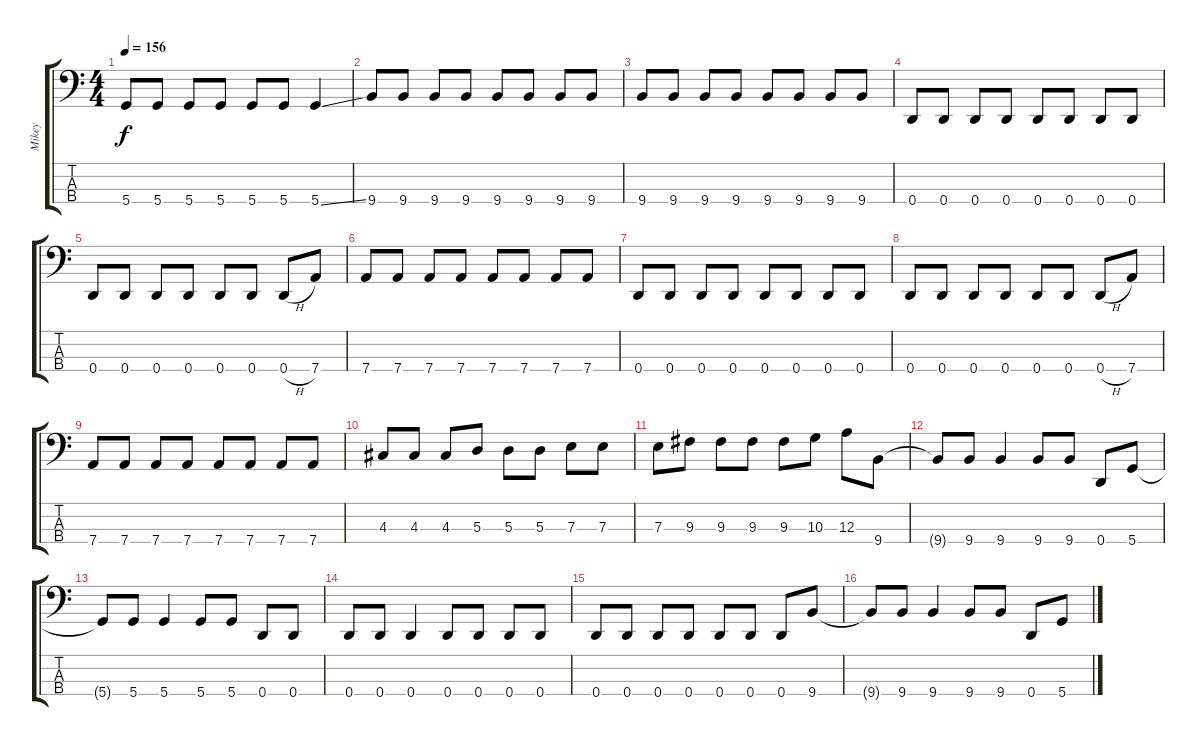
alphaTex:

\track ("Mikey" "Mikey") {instrument electricbasspick}
\staff {score tabs}
\tuning (G2 D2 A1 D1) {hide}
\ts (4 4)
\tempo 156
\clef f4
\ks c
5.4.8{dy f} 5.4.8 5.4.8 5.4.8 5.4.8 5.4.8 5.4{ss}.4 |
9.4.8 9.4.8 9.4.8 9.4.8 9.4.8 9.4.8 9.4.8 9.4.8 |
9.4.8 9.4.8 9.4.8 9.4.8 9.4.8 9.4.8 9.4.8 9.4.8 |
0.4.8 0.4.8 0.4.8 0.4.8 0.4.8 0.4.8 0.4.8 0.4.8 |
0.4.8 0.4.8 0.4.8 0.4.8 0.4.8 0.4.8 0.4{h}.8 7.4.8 |
7.4.8 7.4.8 7.4.8 7.4.8 7.4.8 7.4.8 7.4.8 7.4.8 |
0.4.8 0.4.8 0.4.8 0.4.8 0.4.8 0.4.8 0.4.8 0.4.8 |
0.4.8 0.4.8 0.4.8 0.4.8 0.4.8 0.4.8 0.4{h}.8 7.4.8 |
7.4.8 7.4.8 7.4.8 7.4.8 7.4.8 7.4.8 7.4.8 7.4.8 |
4.3.8 4.3.8 4.3.8 5.3.8 5.3.8 5.3.8 7.3.8 7.3.8 |
7.3.8 9.3.8 9.3.8 9.3.8 9.3.8 10.3.8 12.3.8 9.4.8 |
9.4{t}.8 9.4.8 9.4.4 9.4.8 9.4.8 0.4.8 5.4.8 |
5.4{t}.8 5.4.8 5.4.4 5.4.8 5.4.8 0.4.8 0.4.8 |
0.4.8 0.4.8 0.4.4 0.4.8 0.4.8 0.4.8 0.4.8 |
0.4.8 0.4.8 0.4.8 0.4.8 0.4.8 0.4.8 0.4.8 9.4.8 |
9.4{t}.8 9.4.8 9.4.4 9.4.8 9.4.8 0.4.8 5.4.8
